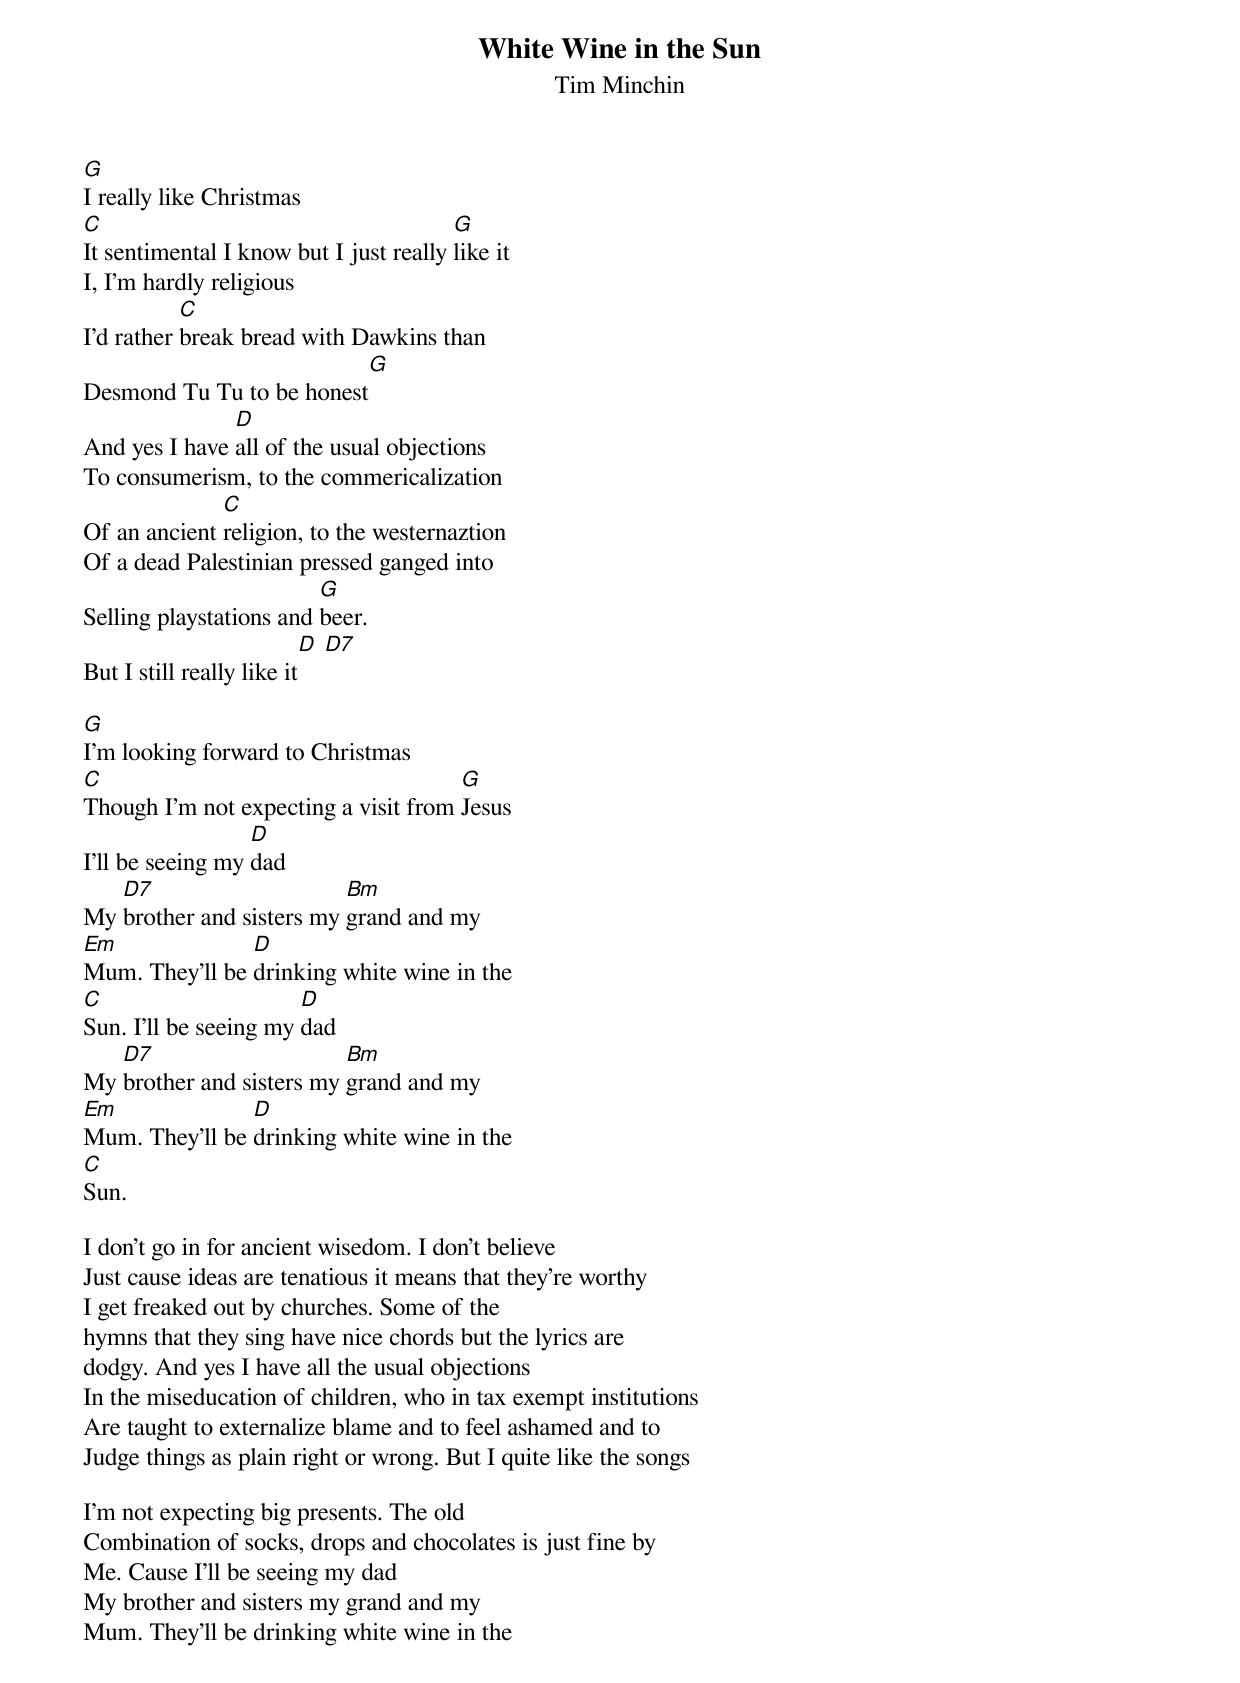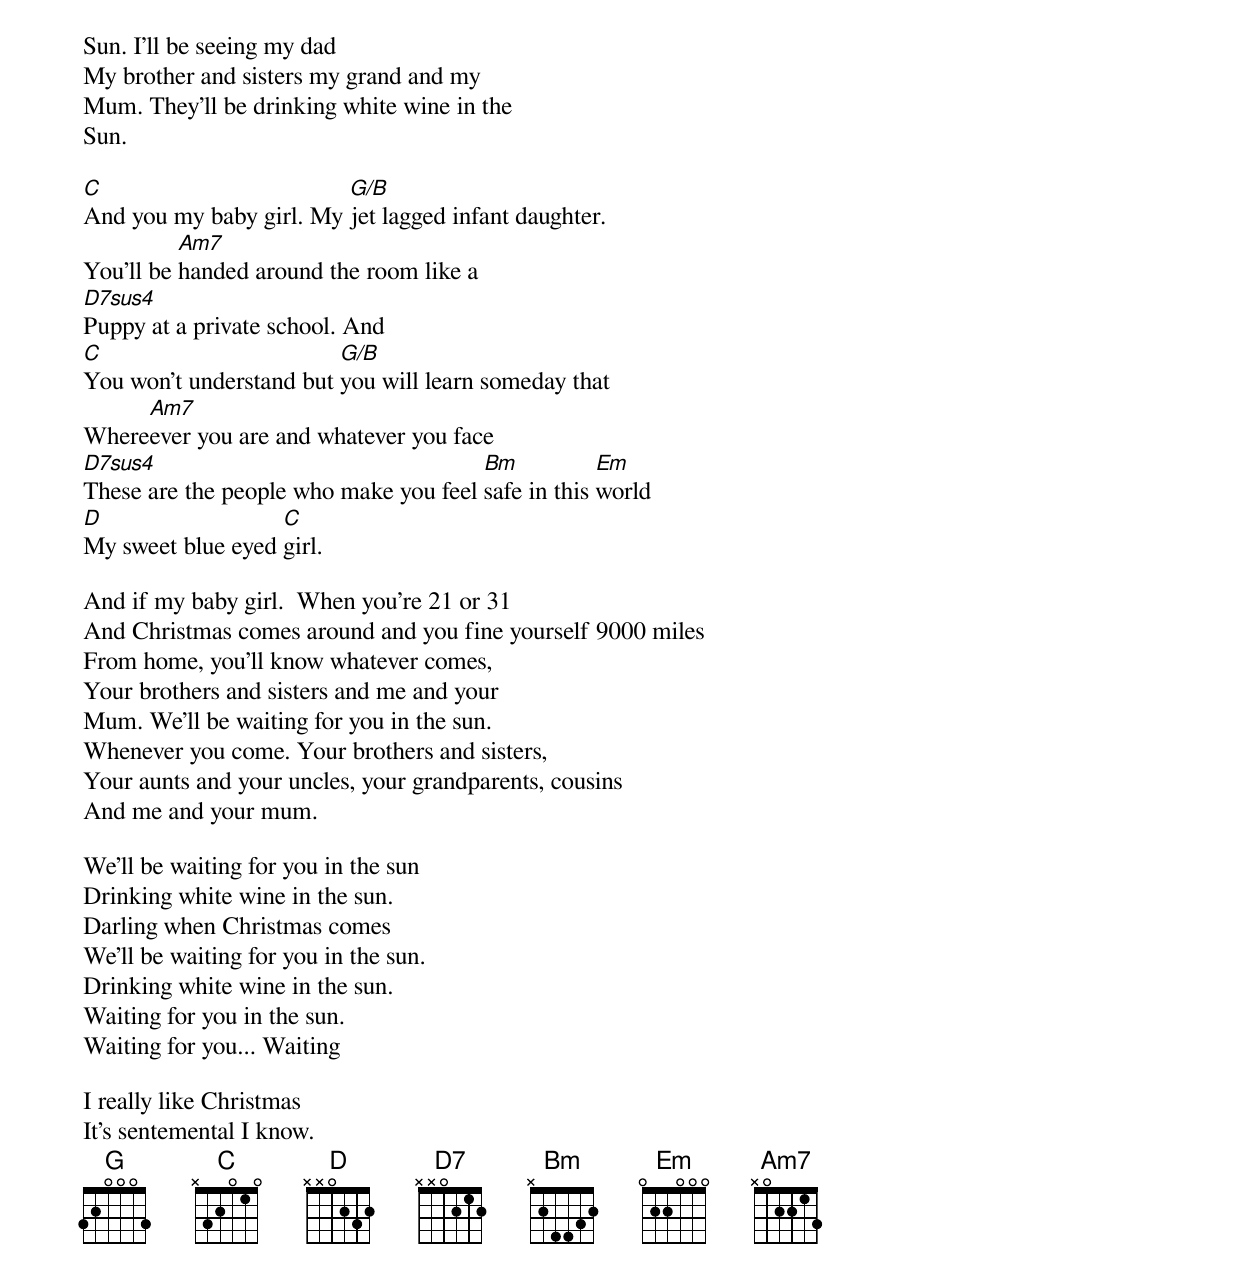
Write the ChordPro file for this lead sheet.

{t:White Wine in the Sun}
{st:Tim Minchin}
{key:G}

[G]I really like Christmas
[C]It sentimental I know but I just really [G]like it
I, I'm hardly religious
I'd rather [C]break bread with Dawkins than
Desmond Tu Tu to be honest[G]
And yes I have [D]all of the usual objections
To consumerism, to the commericalization
Of an ancient [C]religion, to the westernaztion
Of a dead Palestinian pressed ganged into
Selling playstations and [G]beer.
But I still really like it[D] [D7]

[G]I'm looking forward to Christmas
[C]Though I'm not expecting a visit from [G]Jesus
I'll be seeing my [D]dad
My [D7]brother and sisters my [Bm]grand and my
[Em]Mum. They'll be [D]drinking white wine in the
[C]Sun. I'll be seeing my [D]dad
My [D7]brother and sisters my [Bm]grand and my
[Em]Mum. They'll be [D]drinking white wine in the
[C]Sun.

I don't go in for ancient wisedom. I don't believe
Just cause ideas are tenatious it means that they're worthy
I get freaked out by churches. Some of the
hymns that they sing have nice chords but the lyrics are
dodgy. And yes I have all the usual objections
In the miseducation of children, who in tax exempt institutions
Are taught to externalize blame and to feel ashamed and to
Judge things as plain right or wrong. But I quite like the songs

I'm not expecting big presents. The old
Combination of socks, drops and chocolates is just fine by
Me. Cause I'll be seeing my dad
My brother and sisters my grand and my
Mum. They'll be drinking white wine in the
Sun. I'll be seeing my dad
My brother and sisters my grand and my
Mum. They'll be drinking white wine in the
Sun.

[C]And you my baby girl. My [G/B]jet lagged infant daughter.
You'll be [Am7]handed around the room like a
[D7sus4]Puppy at a private school. And
[C]You won't understand but [G/B]you will learn someday that
Where[Am7]ever you are and whatever you face
[D7sus4]These are the people who make you feel [Bm]safe in this [Em]world
[D]My sweet blue eyed [C]girl.

And if my baby girl.  When you're 21 or 31
And Christmas comes around and you fine yourself 9000 miles
From home, you'll know whatever comes,
Your brothers and sisters and me and your
Mum. We'll be waiting for you in the sun.
Whenever you come. Your brothers and sisters,
Your aunts and your uncles, your grandparents, cousins
And me and your mum.

We'll be waiting for you in the sun
Drinking white wine in the sun.
Darling when Christmas comes
We'll be waiting for you in the sun.
Drinking white wine in the sun.
Waiting for you in the sun.
Waiting for you... Waiting

I really like Christmas
It's sentemental I know.
